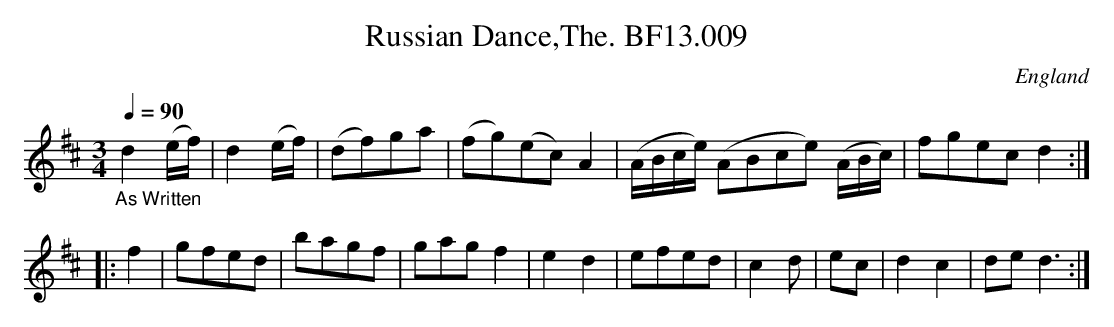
X:1
T:Russian Dance,The. BF13.009
L:1/8
M:3/4
O:England
Q:1/4=90
K:D major
"_As Written"d2(e/f/)|d2 (e/f/)|(df)ga|(fg)(ec)A2|\
(A/B/c/e/) (ABce) (A/B/c/)|fgecd2:|!
|:f2|gfed|bagf|gagf2|e2d2|efed|c2d|ec|d2c2|ded3:|
